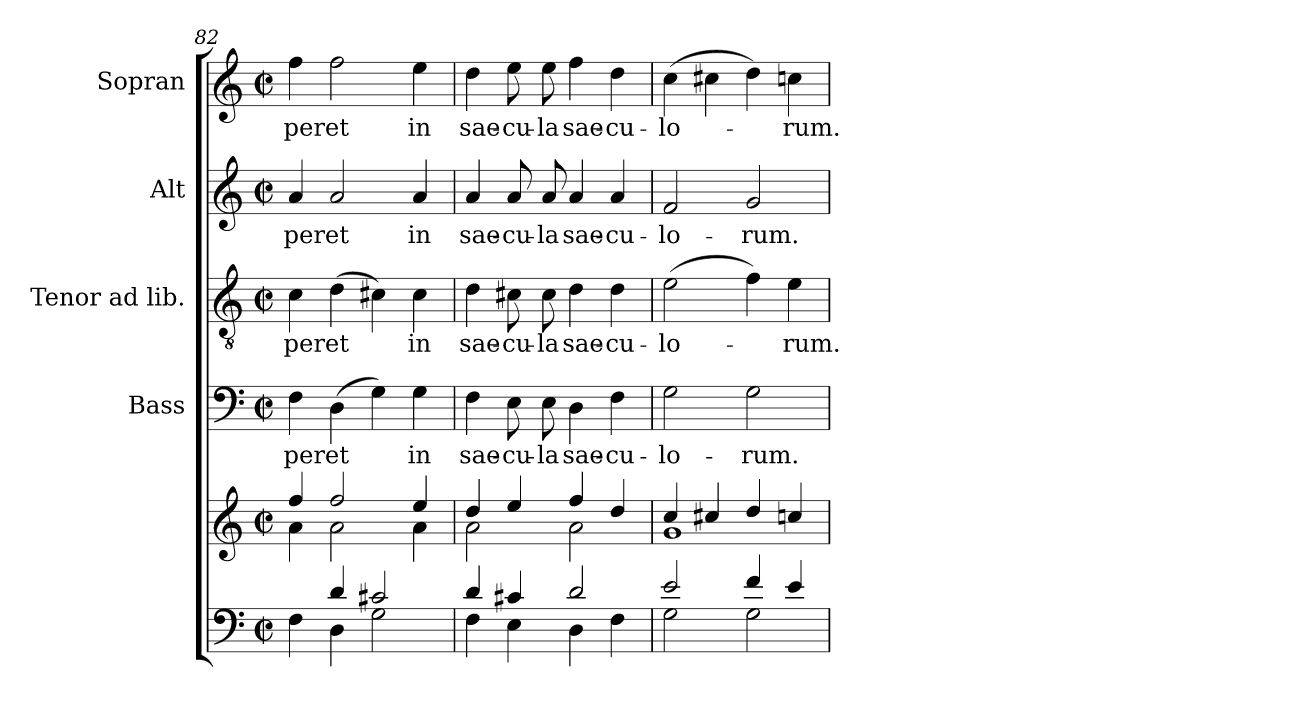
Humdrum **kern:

**kern	**kern	**kern	**text	**kern	**text	**kern	**text	**kern	**text
*part5	*part5	*part4	*part4	*part3	*part3	*part2	*part2	*part1	*part1
*staff6	*staff5	*staff4	*staff4	*staff3	*staff3	*staff2	*staff2	*staff1	*staff1
*	*	*I"Bass	*	*I"Tenor ad lib.	*	*I"Alt	*	*I"Sopran	*
*	*	*I'B.	*	*I'T.	*	*I'A.	*	*I'S.	*
!!LO:PB:g=z
*clefF4	*clefG2	*clefF4	*	*clefGv2	*	*clefG2	*	*clefG2	*
*k[]	*k[]	*k[]	*	*k[]	*	*k[]	*	*k[]	*
*C:	*C:	*C:	*	*C:	*	*C:	*	*C:	*
*M2/2	*M2/2	*M2/2	*	*M2/2	*	*M2/2	*	*M2/2	*
*met(c|)	*met(c|)	*met(c|)	*	*met(c|)	*	*met(c|)	*	*met(c|)	*
=82	=82	=82	=82	=82	=82	=82	=82	=82	=82
*^	*^	*	*	*	*	*	*	*	*
!	!	!	!	!	!LO:LY:b	!	!LO:LY:b	!	!LO:LY:b	!	!LO:LY:b
4ryy	4F\	4ff/	4a\	4F\	-per	4c\	-per	4a/	-per	4ff\	-per
!	!	!	!	!	!LO:LY:b	!	!LO:LY:b	!	!LO:LY:b	!	!LO:LY:b
4d/	4D\	2ff/	2a\	(>4D\	et	(>4d\	et	2a/	et	2ff\	et
2c#X/	2G\	.	.	4G\)	.	4c#X\)	.	.	.	.	.
!	!	!	!	!	!LO:LY:b	!	!LO:LY:b	!	!LO:LY:b	!	!LO:LY:b
.	.	4ee/	4a\	4G\	in	4c#\	in	4a/	in	4ee\	in
=83	=83	=83	=83	=83	=83	=83	=83	=83	=83	=83	=83
!	!	!	!	!	!LO:LY:b	!	!LO:LY:b	!	!LO:LY:b	!	!LO:LY:b
4d/	4F\	4dd/	2a\	4F\	sae-	4d\	sae-	4a/	sae-	4dd\	sae-
!	!	!	!	!	!LO:LY:b	!	!LO:LY:b	!	!LO:LY:b	!	!LO:LY:b
4c#X/	4E\	4ee/	.	8E\	-cu-	8c#X\	-cu-	8a/	-cu-	8ee\	-cu-
!	!	!	!	!	!LO:LY:b	!	!LO:LY:b	!	!LO:LY:b	!	!LO:LY:b
.	.	.	.	8E\	-la	8c#\	-la	8a/	-la	8ee\	-la
!	!	!	!	!	!LO:LY:b	!	!LO:LY:b	!	!LO:LY:b	!	!LO:LY:b
2d/	4D\	4ff/	2a\	4D\	sae-	4d\	sae-	4a/	sae-	4ff\	sae-
!	!	!	!	!	!LO:LY:b	!	!LO:LY:b	!	!LO:LY:b	!	!LO:LY:b
.	4F\	4dd/	.	4F\	-cu-	4d\	-cu-	4a/	-cu-	4dd\	-cu-
=84	=84	=84	=84	=84	=84	=84	=84	=84	=84	=84	=84
!	!	!	!	!	!LO:LY:b	!	!LO:LY:b	!	!LO:LY:b	!	!LO:LY:b
2e/	2G\	4cc/	1g	2G\	-lo-	(>2e\	-lo-	2f/	-lo-	(>4cc\	-lo-
.	.	4cc#X/	.	.	.	.	.	.	.	4cc#X\	.
!	!	!	!	!	!LO:LY:b	!	!	!	!LO:LY:b	!	!
4f/	2G\	4dd/	.	2G\	-rum.	4f\)	.	2g/	-rum.	4dd\)	.
!	!	!	!	!	!	!	!LO:LY:b	!	!	!	!LO:LY:b
4e/	.	4ccn/	.	.	.	4e\	-rum.	.	.	4ccn\	-rum.
*v	*v	*	*	*	*	*	*	*	*	*	*
*	*v	*v	*	*	*	*	*	*	*	*
=	=	=	=	=	=	=	=	=	=
*-	*-	*-	*-	*-	*-	*-	*-	*-	*-
